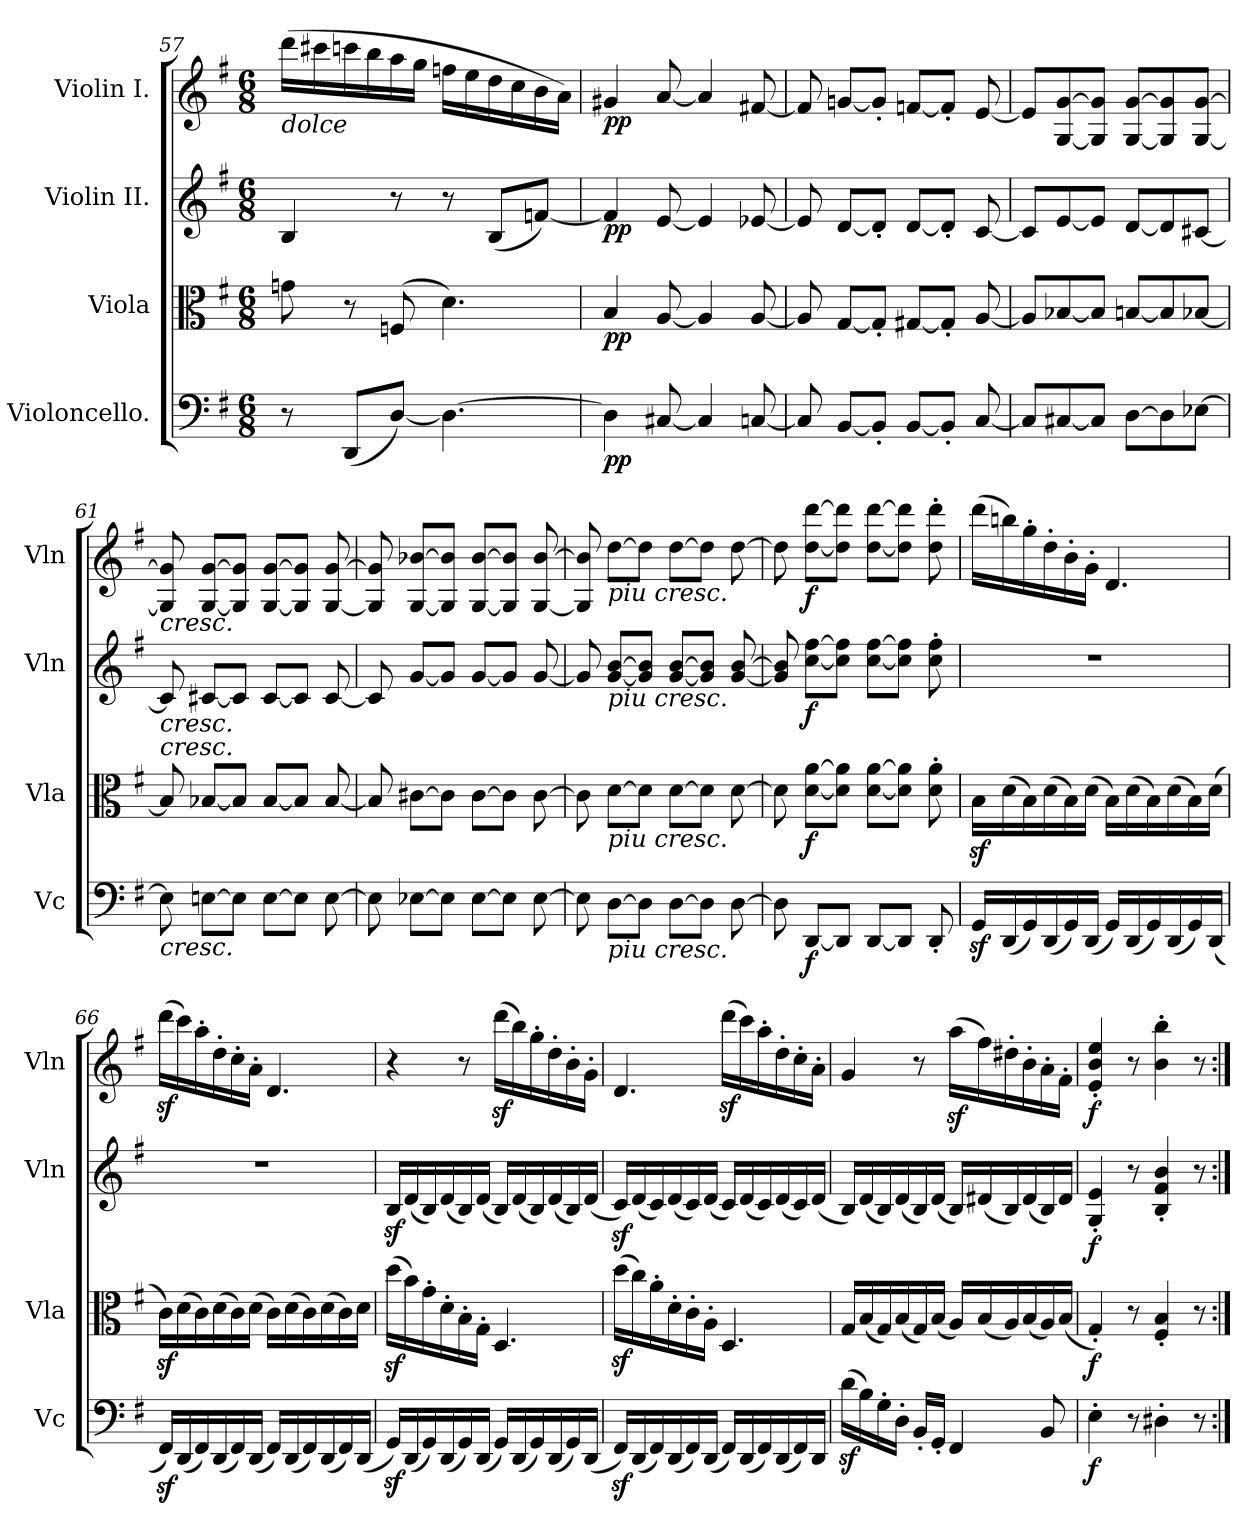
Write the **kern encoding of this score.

**kern	**dynam	**kern	**dynam	**kern	**dynam	**kern	**dynam
*part4	*part4	*part3	*part3	*part2	*part2	*part1	*part1
*staff4	*staff4	*staff3	*staff3	*staff2	*staff2	*staff1	*staff1
*I"Violoncello.	*	*I"Viola	*	*I"Violin II.	*	*I"Violin I.	*
*I'Vc	*	*I'Vla	*	*I'Vln	*	*I'Vln	*
*clefF4	*	*clefC3	*	*clefG2	*	*clefG2	*
*k[f#]	*	*k[f#]	*	*k[f#]	*	*k[f#]	*
*M6/8	*	*M6/8	*	*M6/8	*	*M6/8	*
=57	=57	=57	=57	=57	=57	=57	=57
!	!	!	!	!	!	!LO:TX:b:i:t=dolce	!
8r	.	8gn	.	4B	.	(16dddLL	.
.	.	.	.	.	.	16ccc#X	.
(8DDL	.	8r	.	.	.	16cccn	.
.	.	.	.	.	.	16bb	.
[8DJ)	.	(8Fn	.	8r	.	16aa	.
.	.	.	.	.	.	16ggJJ	.
4.D_	.	4.d)	.	8r	.	16ffnLL	.
.	.	.	.	.	.	16ee	.
.	.	.	.	(8BL	.	16dd	.
.	.	.	.	.	.	16cc	.
.	.	.	.	[8fnJ)	.	16b	.
.	.	.	.	.	.	16aJJ)	.
=58	=58	=58	=58	=58	=58	=58	=58
4D]	pp	4B	pp	4f]	pp	4g#X	pp
[8C#X	.	[8A	.	[8e	.	[8a	.
4C#]	.	4A]	.	4e]	.	4a]	.
[8Cn	.	[8A	.	[8e-X	.	[8f#X	.
=59	=59	=59	=59	=59	=59	=59	=59
8C]	.	8A]	.	8e-]	.	8f#]	.
[8BBL	.	[8GL	.	[8dL	.	[8gnL	.
8BB'J]	.	8G'J]	.	8d'J]	.	8g'J]	.
[8BBL	.	[8G#XL	.	[8dL	.	[8fnL	.
8BB'J]	.	8G#'J]	.	8d'J]	.	8f'J]	.
[8C	.	[8A	.	[8c	.	[8e	.
=60	=60	=60	=60	=60	=60	=60	=60
8CL]	.	8AL]	.	8cL]	.	8eL]	.
[8C#X	.	[8B-X	.	[8e	.	[8G [8g	.
8C#J]	.	8B-J]	.	8eJ]	.	8G] 8g]J	.
[8DL	.	[8BnL	.	[8dL	.	[8G [8gL	.
8D]	.	8B]	.	8d]	.	8G] 8g]	.
[8E-XJ	.	[8B-XJ	.	[8c#XJ	.	[8G [8gJ	.
=61	=61	=61	=61	=61	=61	=61	=61
!	!	!	!	!	!	!LO:TX:b:i:t=cresc.	!
!	!	!	!	!LO:TX:b:i:t=cresc.	!	!	!
!	!	!LO:TX:a:i:t=cresc.	!	!	!	!	!
!LO:TX:b:i:t=cresc.	!	!	!	!	!	!	!
8E-]	.	8B-]	.	8c#]	.	8G] 8g]	.
[8EnL	.	[8B-XL	.	[8c#XL	.	[8G [8gL	.
8EJ]	.	8B-J]	.	8c#J]	.	8G] 8g]J	.
[8EL	.	[8B-L	.	[8c#L	.	[8G [8gL	.
8EJ]	.	8B-J]	.	8c#J]	.	8G] 8g]J	.
[8E	.	[8B-	.	[8c#	.	[8G [8g	.
=62	=62	=62	=62	=62	=62	=62	=62
8E]	.	8B-]	.	8c#]	.	8G] 8g]	.
[8E-XL	.	[8c#XL	.	[8gL	.	[8G [8b-XL	.
8E-J]	.	8c#J]	.	8gJ]	.	8G] 8b-]J	.
[8E-L	.	[8c#L	.	[8gL	.	[8G [8b-L	.
8E-J]	.	8c#J]	.	8gJ]	.	8G] 8b-]J	.
[8E-	.	[8c#	.	[8g	.	[8G [8b-	.
=63	=63	=63	=63	=63	=63	=63	=63
8E-]	.	8c#]	.	8g]	.	8G] 8b-]	.
!	!	!	!	!	!	!LO:TX:b:i:t=piu cresc.	!
!	!	!	!	!LO:TX:b:i:t=piu cresc.	!	!	!
!	!	!LO:TX:b:i:t=piu cresc.	!	!	!	!	!
!LO:TX:b:i:t=piu cresc.	!	!	!	!	!	!	!
[8DL	.	[8dL	.	[8g [8bL	.	[8ddL	.
8DJ]	.	8dJ]	.	8g] 8b]J	.	8ddJ]	.
[8DL	.	[8dL	.	[8g [8bL	.	[8ddL	.
8DJ]	.	8dJ]	.	8g] 8b]J	.	8ddJ]	.
[8D	.	[8d	.	[8g [8b	.	[8dd	.
=64	=64	=64	=64	=64	=64	=64	=64
8D]	.	8d]	.	8g] 8b]	.	8dd]	.
[8DDL	f	[8d [8aL	f	[8cc [8ff#L	f	[8dd [8dddL	f
8DDJ]	.	8d] 8a]J	.	8cc] 8ff#]J	.	8dd] 8ddd]J	.
[8DDL	.	[8d [8aL	.	[8cc [8ff#L	.	[8dd [8dddL	.
8DDJ]	.	8d] 8a]J	.	8cc] 8ff#]J	.	8dd] 8ddd]J	.
8DD'	.	8d' 8a'	.	8cc' 8ff#'	.	8dd' 8ddd'	.
=65	=65	=65	=65	=65	=65	=65	=65
16GGzLL	.	16BzLL	.	2.r	.	(16dddLL	.
(16DD	.	(16d	.	.	.	16bbn)	.
16GG)	.	16B)	.	.	.	16gg'	.
(16DD	.	(16d	.	.	.	16dd'	.
16GG)	.	16B)	.	.	.	16b'	.
(16DDJJ	.	(16dJJ	.	.	.	16g'JJ	.
16GGLL)	.	16BLL)	.	.	.	4.d	.
(16DD	.	(16d	.	.	.	.	.
16GG)	.	16B)	.	.	.	.	.
(16DD	.	(16d	.	.	.	.	.
16GG)	.	16B)	.	.	.	.	.
(16DDJJ	.	(16dJJ	.	.	.	.	.
=66	=66	=66	=66	=66	=66	=66	=66
16FF#zLL)	.	16czLL)	.	2.r	.	(16dddzLL	.
(16DD	.	(16d	.	.	.	16ccc)	.
16FF#)	.	16c)	.	.	.	16aa'	.
(16DD	.	(16d	.	.	.	16dd'	.
16FF#)	.	16c)	.	.	.	16cc'	.
(16DDJJ	.	(16dJJ	.	.	.	16a'JJ	.
16FF#LL)	.	16cLL)	.	.	.	4.d	.
(16DD	.	(16d	.	.	.	.	.
16FF#)	.	16c)	.	.	.	.	.
(16DD	.	(16d	.	.	.	.	.
16FF#)	.	16c)	.	.	.	.	.
(16DDJJ	.	16dJJ	.	.	.	.	.
=67	=67	=67	=67	=67	=67	=67	=67
16GGzLL)	.	(16ddzLL	.	16BzLL	.	4r	.
(16DD	.	16b)	.	(16d	.	.	.
16GG)	.	16g'	.	16B)	.	.	.
(16DD	.	16d'	.	(16d	.	.	.
16GG)	.	16B'	.	16B)	.	8r	.
(16DDJJ	.	16G'JJ	.	(16dJJ	.	.	.
16GGLL)	.	4.D	.	16BLL)	.	(16dddzLL	.
(16DD	.	.	.	(16d	.	16bb)	.
16GG)	.	.	.	16B)	.	16gg'	.
(16DD	.	.	.	(16d	.	16dd'	.
16GG)	.	.	.	16B)	.	16b'	.
(16DDJJ	.	.	.	(16dJJ	.	16g'JJ	.
=68	=68	=68	=68	=68	=68	=68	=68
16FF#zLL)	.	(16ddzLL	.	16czLL)	.	4.d	.
(16DD	.	16cc)	.	(16d	.	.	.
16FF#)	.	16a'	.	16c)	.	.	.
(16DD	.	16d'	.	(16d	.	.	.
16FF#)	.	16c'	.	16c)	.	.	.
(16DDJJ	.	16A'JJ	.	(16dJJ	.	.	.
16FF#LL)	.	4.D	.	16cLL)	.	(16dddzLL	.
(16DD	.	.	.	(16d	.	16ccc)	.
16FF#)	.	.	.	16c)	.	16aa'	.
(16DD	.	.	.	(16d	.	16dd'	.
16FF#)	.	.	.	16c)	.	16cc'	.
16DDJJ	.	.	.	(16dJJ	.	16a'JJ	.
=69	=69	=69	=69	=69	=69	=69	=69
(16dzLL	.	16GLL	.	16BLL)	.	4g	.
16B)	.	(16B	.	(16d	.	.	.
16G'	.	16G)	.	16B)	.	.	.
16D'JJ	.	(16B	.	(16d	.	.	.
16BB'LL	.	16G)	.	16B)	.	8r	.
16GG'JJ	.	(16BJJ	.	(16dJJ	.	.	.
4FF#	.	16ALL)	.	16BLL)	.	(16aazLL	.
.	.	(16B	.	(16d#X	.	16ff#)	.
.	.	16A)	.	16B)	.	16dd#X'	.
.	.	(16B	.	(16d#	.	16b'	.
8BB	.	16A)	.	16B)	.	16a'	.
.	.	(16BJJ	.	16d#JJ	.	16f#'JJ	.
=70	=70	=70	=70	=70	=70	=70	=70
4E'	f	4G')	f	4G' 4e'	f	4e' 4b' 4ee'	f
8r	.	8r	.	8r	.	8r	.
4D#X'	.	4F#' 4B'	.	4B' 4f#' 4b'	.	4b' 4bb'	.
8r	.	8r	.	8r	.	8r	.
=:|!	=:|!	=:|!	=:|!	=:|!	=:|!	=:|!	=:|!
*-	*-	*-	*-	*-	*-	*-	*-
